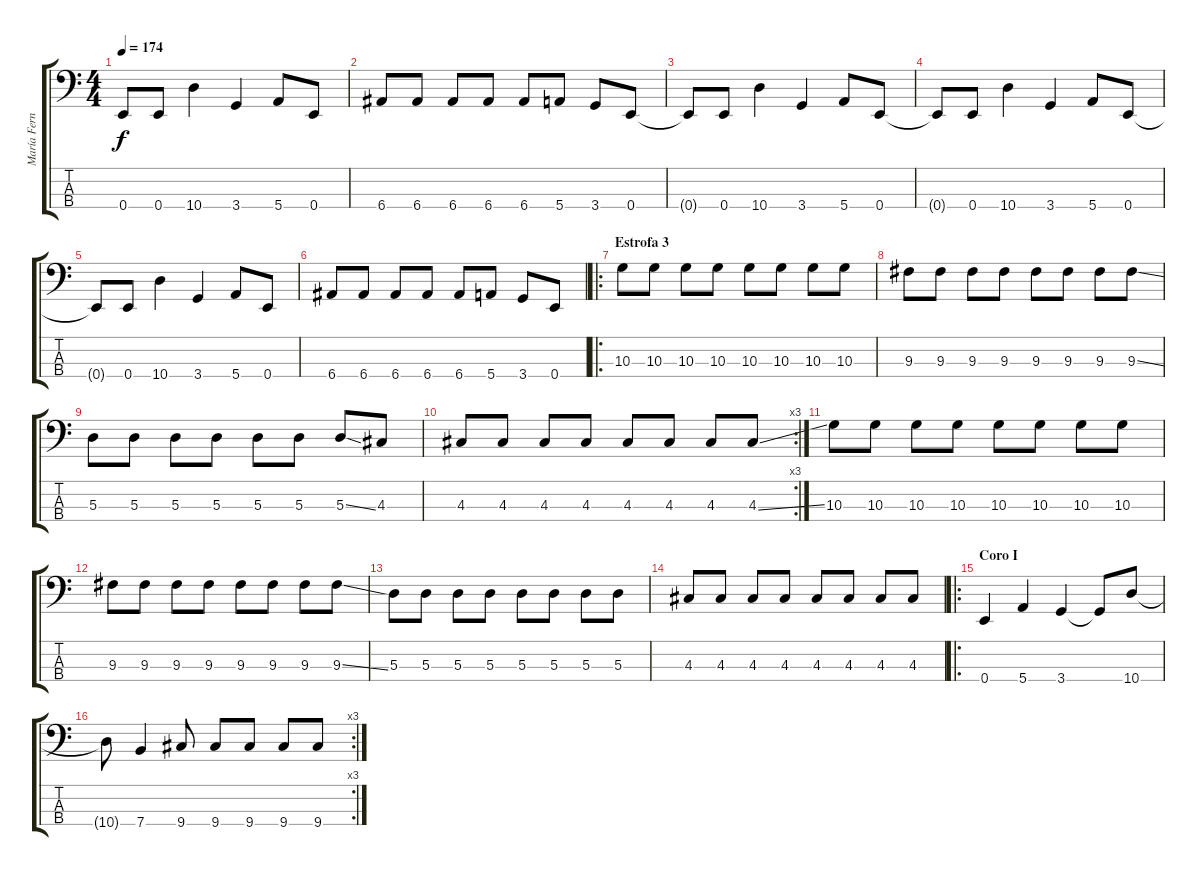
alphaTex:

\track ("María Fernanda Aldana (Bajo)" "María Fern") {instrument electricbasspick}
\staff {score tabs}
\tuning (G2 D2 A1 E1) {hide}
\ts (4 4)
\tempo 174
\clef f4
\ks c
0.4{t}.8{dy f} 0.4.8 10.4.4 3.4.4 5.4.8 0.4.8 |
6.4.8 6.4.8 6.4.8 6.4.8 6.4.8 5.4.8 3.4.8 0.4.8 |
0.4{t}.8 0.4.8 10.4.4 3.4.4 5.4.8 0.4.8 |
0.4{t}.8 0.4.8 10.4.4 3.4.4 5.4.8 0.4.8 |
0.4{t}.8 0.4.8 10.4.4 3.4.4 5.4.8 0.4.8 |
6.4.8 6.4.8 6.4.8 6.4.8 6.4.8 5.4.8 3.4.8 0.4.8 |
\ro
\section ("" "Estrofa 3")
10.3.8 10.3.8 10.3.8 10.3.8 10.3.8 10.3.8 10.3.8 10.3.8 |
9.3.8 9.3.8 9.3.8 9.3.8 9.3.8 9.3.8 9.3.8 9.3{ss}.8 |
5.3.8 5.3.8 5.3.8 5.3.8 5.3.8 5.3.8 5.3{ss}.8 4.3.8 |
\rc 3
4.3.8 4.3.8 4.3.8 4.3.8 4.3.8 4.3.8 4.3.8 4.3{ss}.8 |
10.3.8 10.3.8 10.3.8 10.3.8 10.3.8 10.3.8 10.3.8 10.3.8 |
9.3.8 9.3.8 9.3.8 9.3.8 9.3.8 9.3.8 9.3.8 9.3{ss}.8 |
5.3.8 5.3.8 5.3.8 5.3.8 5.3.8 5.3.8 5.3.8 5.3.8 |
4.3.8 4.3.8 4.3.8 4.3.8 4.3.8 4.3.8 4.3.8 4.3.8 |
\ro
\section ("" "Coro I")
0.4.4 5.4.4 3.4.4 3.4{t}.8 10.4.8 |
\rc 3
10.4{t}.8 7.4.4 9.4.8 9.4.8 9.4.8 9.4.8 9.4.8
